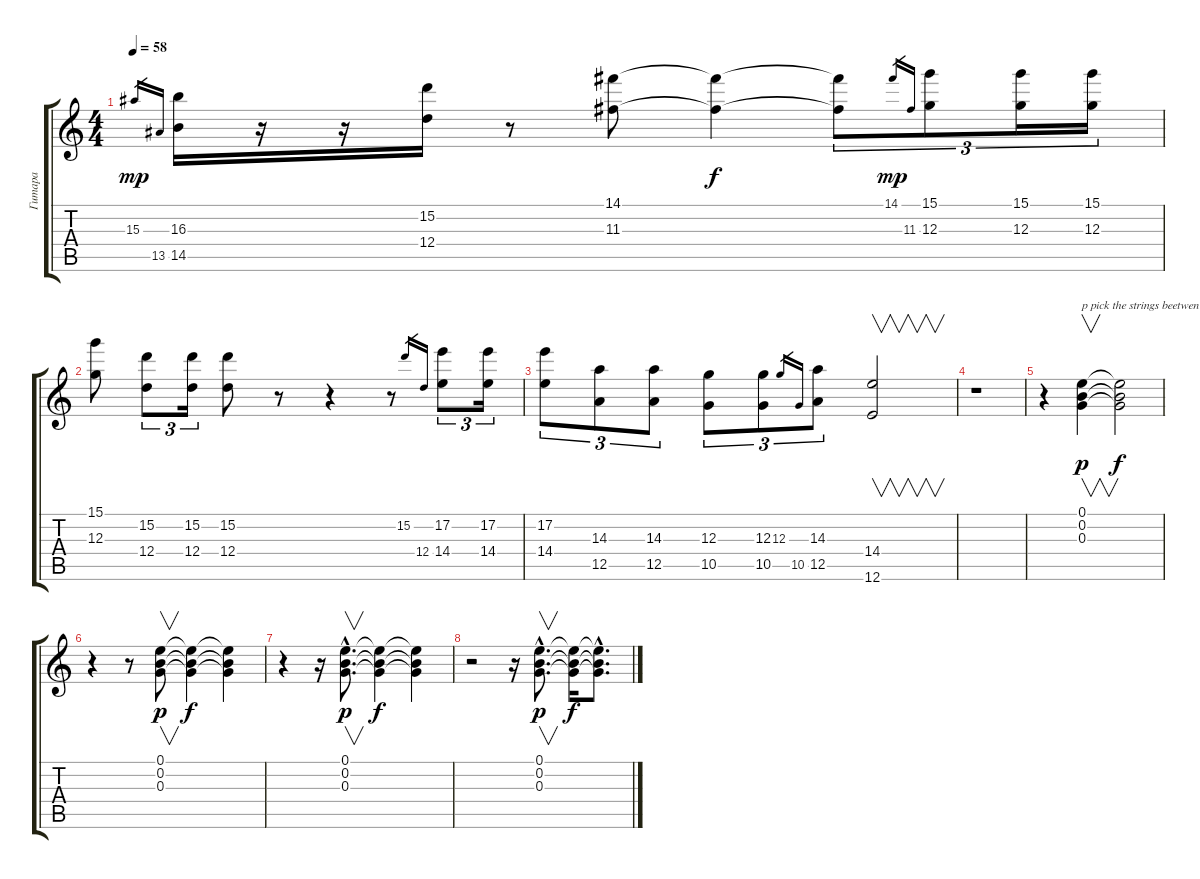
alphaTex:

\track ("Гитара" "Гитара") {instrument electricguitarjazz}
\staff {score tabs}
\tuning (E4 B3 G3 D3 A2 E2) {hide}
\ts (4 4)
\tempo 58
\clef g2
\ks c
15.3.16{gr dy mp} 13.5.16{gr} (16.3 14.5).16 r.16 r.16 (15.2 12.4).16 r.8 (14.1 11.3).8 (14.1{t} 11.3{t}).4{dy f} (14.1{t} 11.3{t}).8{tu (3 2)} 14.1.16{gr dy mp} 11.3.16{gr} (15.1 12.3).8{tu (3 2)} (15.1 12.3).16{tu (3 2)} (15.1 12.3).16{tu (3 2)} |
(15.1 12.3).8 (15.2 12.4).8{tu (3 2)} (15.2 12.4).16{tu (3 2)} (15.2 12.4).8 r.8 r.4 r.8 15.2.16{gr} 12.4.16{gr} (17.2 14.4).8{tu (3 2)} (17.2 14.4).16{tu (3 2)} |
(17.2 14.4).8{tu (3 2)} (14.3 12.5).8{tu (3 2)} (14.3 12.5).8{tu (3 2)} (12.3 10.5).8{tu (3 2)} (12.3 10.5).8{tu (3 2)} 12.3.16{gr} 10.5.16{gr} (14.3 12.5).8{tu (3 2)} (14.4 12.6).2{v} |
r.1 |
r.4 (0.1 0.2 0.3).4{v txt "p pick the strings beetwen nut & string tree" dy p instrument guitarharmonics} (0.1{t} 0.2{t} 0.3{t}).2{dy f} |
r.4 r.8 (0.1 0.2 0.3).8{v dy p} (0.1{t} 0.2{t} 0.3{t}).4{dy f} (0.1{t} 0.2{t} 0.3{t}).4 |
r.4 r.16 (0.1{hac} 0.2{hac} 0.3{hac}).8{v d dy p} (0.1{t} 0.2{t} 0.3{t}).4{dy f} (0.1{t} 0.2{t} 0.3{t}).4 |
r.2 r.16 (0.1{hac} 0.2{hac} 0.3{hac}).8{v d dy p} (0.1{t} 0.2{t} 0.3{t}).16{dy f} (0.1{hac t} 0.2{hac t} 0.3{hac t}).8{d}
